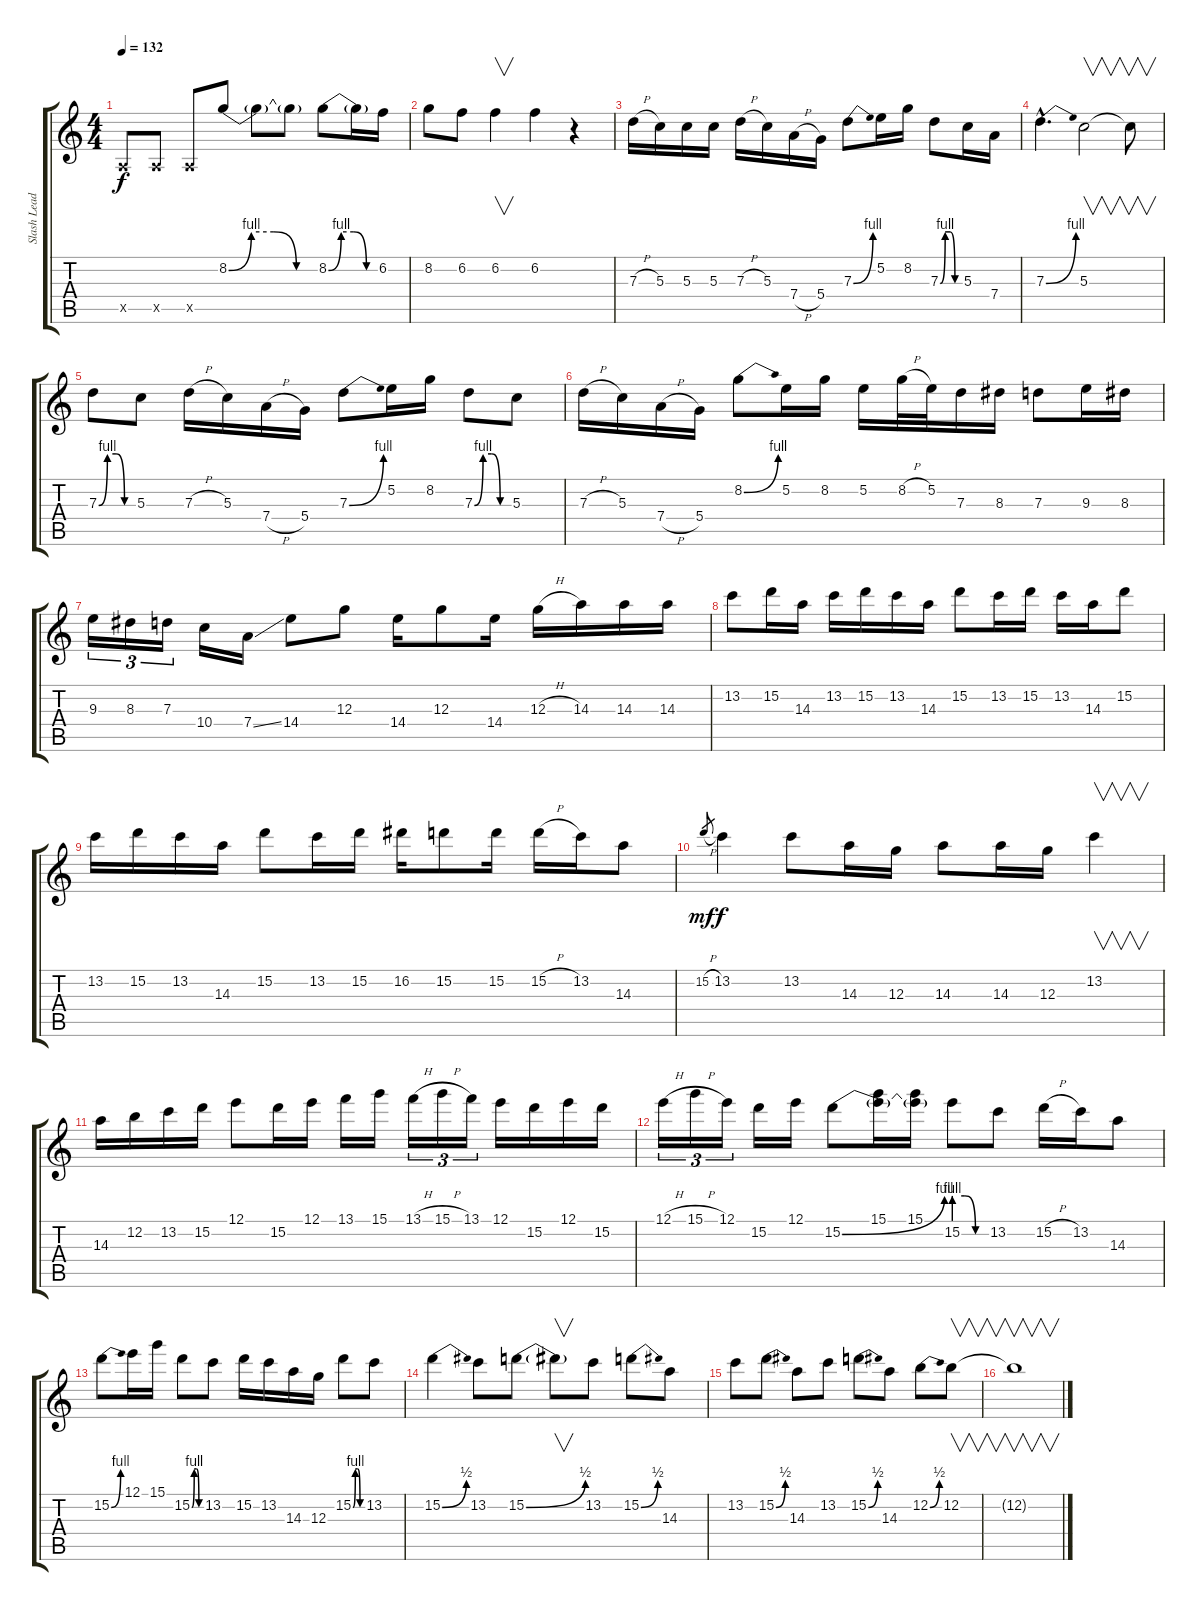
\track ("Slash Lead 2" "Slash Lead") {instrument overdrivenguitar}
\staff {score tabs}
\tuning (E4 B3 G3 D3 A2 E2) {hide}
\ts (4 4)
\tempo 132
\clef g2
\ks c
0.5{x}.8{dy f} 0.5{x}.8 0.5{x}.8 8.2{be (custom 0 0 15 4 30 4 45 0 60 0)}.8 8.2{t}.8 8.2{t}.8 8.2{be (custom 0 0 15 4 30 4 45 0 60 0)}.8 8.2{t}.16 6.2.16 |
8.2.8 6.2.8 6.2.4{v} 6.2.4 r.4 |
7.3{h}.16 5.3.16 5.3.16 5.3.16 7.3{h}.16 5.3.16 7.4{h}.16 5.4.16 7.3{be (bend 0 0 60 4)}.8 5.2.16 8.2.16 7.3{be (custom 0 0 15 4 30 4 45 0 60 0)}.8 5.3.16 7.4.16 |
7.3{be (bend 0 0 60 4) hac}.4{d} 5.3.2{v} 5.3{t}.8{v} |
7.3{be (custom 0 0 15 4 30 4 45 0 60 0)}.8 5.3.8 7.3{h}.16 5.3.16 7.4{h}.16 5.4.16 7.3{be (bend 0 0 60 4)}.8 5.2.16 8.2.16 7.3{be (custom 0 0 15 4 30 4 45 0 60 0)}.8 5.3.8 |
7.3{h}.16 5.3.16 7.4{h}.16 5.4.16 8.2{be (bend 0 0 60 4)}.8 5.2.16 8.2.16 5.2.16 8.2{h}.32 5.2.32 7.3.16 8.3.16 7.3.8 9.3.16 8.3.16 |
9.3.16{tu (3 2)} 8.3.16{tu (3 2)} 7.3.16{tu (3 2)} 10.4.16 7.4{ss}.16 14.4.8 12.3.8 14.4.16 12.3.8 14.4.16 12.3{h}.16 14.3.16 14.3.16 14.3.16 |
13.2.8 15.2.16 14.3.16 13.2.16 15.2.16 13.2.16 14.3.16 15.2.8 13.2.16 15.2.16 13.2.16 14.3.16 15.2.8 |
13.2.16 15.2.16 13.2.16 14.3.16 15.2.8 13.2.16 15.2.16 16.2.16 15.2.8 15.2.16 15.2{h}.16 13.2.16 14.3.8 |
15.2{h}.8{gr dy mf} 13.2.4{dy f} 13.2.8 14.3.16 12.3.16 14.3.8 14.3.16 12.3.16 13.2.4{v} |
14.3.16 12.2.16 13.2.16 15.2.16 12.1.8 15.2.16 12.1.16 13.1.16 15.1.16 13.1{h}.16{tu (3 2)} 15.1{h}.16{tu (3 2)} 13.1.16{tu (3 2)} 12.1.16 15.2.16 12.1.16 15.2.16 |
12.1{h}.16{tu (3 2)} 15.1{h}.16{tu (3 2)} 12.1.16{tu (3 2)} 15.2.16 12.1.16 15.2{be (bend 0 0 60 4)}.8 (15.1 15.2{t}).16 (15.1 15.2{t}).16 15.2{be (custom 0 4 20 4 40 0 60 0)}.8 13.2.8 15.2{h}.16 13.2.16 14.3.8 |
15.2{be (bend 0 0 60 4)}.8 12.1.16 15.1.16 15.2{be (custom 0 0 15 4 30 4 45 0 60 0)}.8 13.2.8 15.2.16 13.2.16 14.3.16 12.3.16 15.2{be (custom 0 0 15 4 30 4 45 0 60 0)}.8 13.2.8 |
15.2{be (bend 0 0 60 2)}.4 13.2.8 15.2{be (bend 0 0 60 2)}.8 15.2{t}.8{v} 13.2.8 15.2{be (bend 0 0 60 2)}.8 14.3.8 |
13.2.8 15.2{be (bend 0 0 60 2)}.8 14.3.8 13.2.8 15.2{be (bend 0 0 60 2)}.8 14.3.8 12.2{be (bend 0 0 60 2)}.8 12.2.8{v} |
12.2{t}.1{v}
